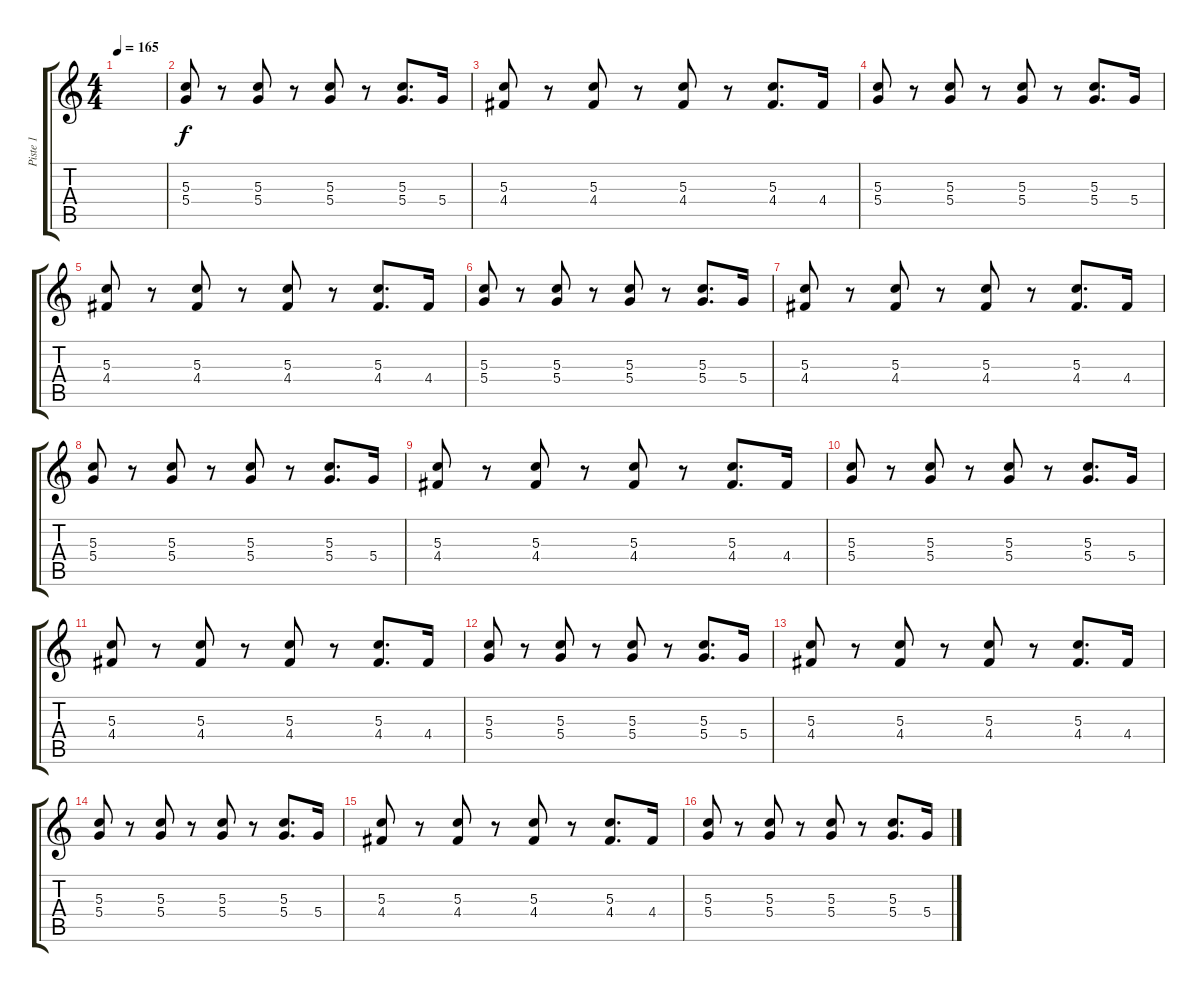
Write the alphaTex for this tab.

\track ("Piste 1" "Piste 1") {instrument distortionguitar}
\staff {score tabs}
\tuning (E4 B3 G3 D3 A2 E2) {hide}
\ts (4 4)
\tempo 165
\clef g2
\ks c
|
(5.3 5.4).8 r.8 (5.3 5.4).8 r.8 (5.3 5.4).8 r.8 (5.3 5.4).8{d} 5.4.16 |
(5.3 4.4).8 r.8 (5.3 4.4).8 r.8 (5.3 4.4).8 r.8 (5.3 4.4).8{d} 4.4.16 |
(5.3 5.4).8 r.8 (5.3 5.4).8 r.8 (5.3 5.4).8 r.8 (5.3 5.4).8{d} 5.4.16 |
(5.3 4.4).8 r.8 (5.3 4.4).8 r.8 (5.3 4.4).8 r.8 (5.3 4.4).8{d} 4.4.16 |
(5.3 5.4).8 r.8 (5.3 5.4).8 r.8 (5.3 5.4).8 r.8 (5.3 5.4).8{d} 5.4.16 |
(5.3 4.4).8 r.8 (5.3 4.4).8 r.8 (5.3 4.4).8 r.8 (5.3 4.4).8{d} 4.4.16 |
(5.3 5.4).8 r.8 (5.3 5.4).8 r.8 (5.3 5.4).8 r.8 (5.3 5.4).8{d} 5.4.16 |
(5.3 4.4).8 r.8 (5.3 4.4).8 r.8 (5.3 4.4).8 r.8 (5.3 4.4).8{d} 4.4.16 |
(5.3 5.4).8 r.8 (5.3 5.4).8 r.8 (5.3 5.4).8 r.8 (5.3 5.4).8{d} 5.4.16 |
(5.3 4.4).8 r.8 (5.3 4.4).8 r.8 (5.3 4.4).8 r.8 (5.3 4.4).8{d} 4.4.16 |
(5.3 5.4).8 r.8 (5.3 5.4).8 r.8 (5.3 5.4).8 r.8 (5.3 5.4).8{d} 5.4.16 |
(5.3 4.4).8 r.8 (5.3 4.4).8 r.8 (5.3 4.4).8 r.8 (5.3 4.4).8{d} 4.4.16 |
(5.3 5.4).8 r.8 (5.3 5.4).8 r.8 (5.3 5.4).8 r.8 (5.3 5.4).8{d} 5.4.16 |
(5.3 4.4).8 r.8 (5.3 4.4).8 r.8 (5.3 4.4).8 r.8 (5.3 4.4).8{d} 4.4.16 |
(5.3 5.4).8 r.8 (5.3 5.4).8 r.8 (5.3 5.4).8 r.8 (5.3 5.4).8{d} 5.4.16
